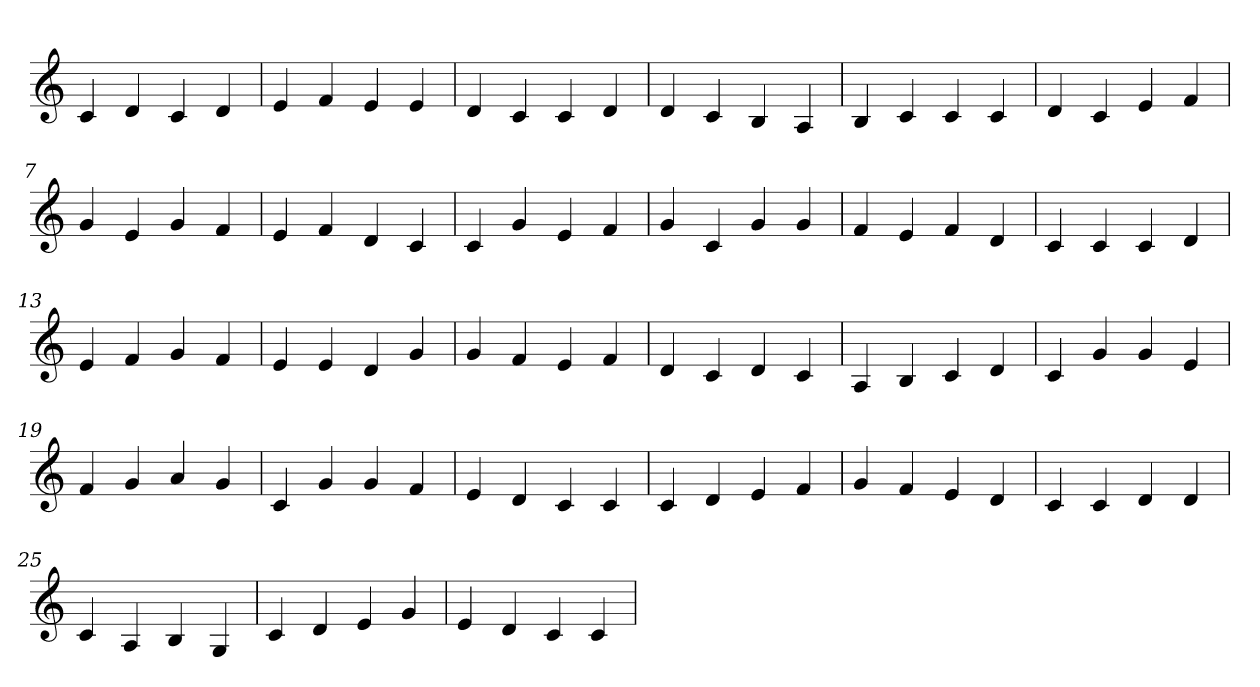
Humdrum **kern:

**kern
*part1
*staff1
*clefG2
=1
4c
4d
4c
4d
=2
4e
4f
4e
4e
=3
4d
4c
4c
4d
=4
4d
4c
4B
4A
=5
4B
4c
4c
4c
=6
4d
4c
4e
4f
=7
4g
4e
4g
4f
=8
4e
4f
4d
4c
=9
4c
4g
4e
4f
=10
4g
4c
4g
4g
=11
4f
4e
4f
4d
=12
4c
4c
4c
4d
=13
4e
4f
4g
4f
=14
4e
4e
4d
4g
=15
4g
4f
4e
4f
=16
4d
4c
4d
4c
=17
4A
4B
4c
4d
=18
4c
4g
4g
4e
=19
4f
4g
4a
4g
=20
4c
4g
4g
4f
=21
4e
4d
4c
4c
=22
4c
4d
4e
4f
=23
4g
4f
4e
4d
=24
4c
4c
4d
4d
=25
4c
4A
4B
4G
=26
4c
4d
4e
4g
=27
4e
4d
4c
4c
=
*-
